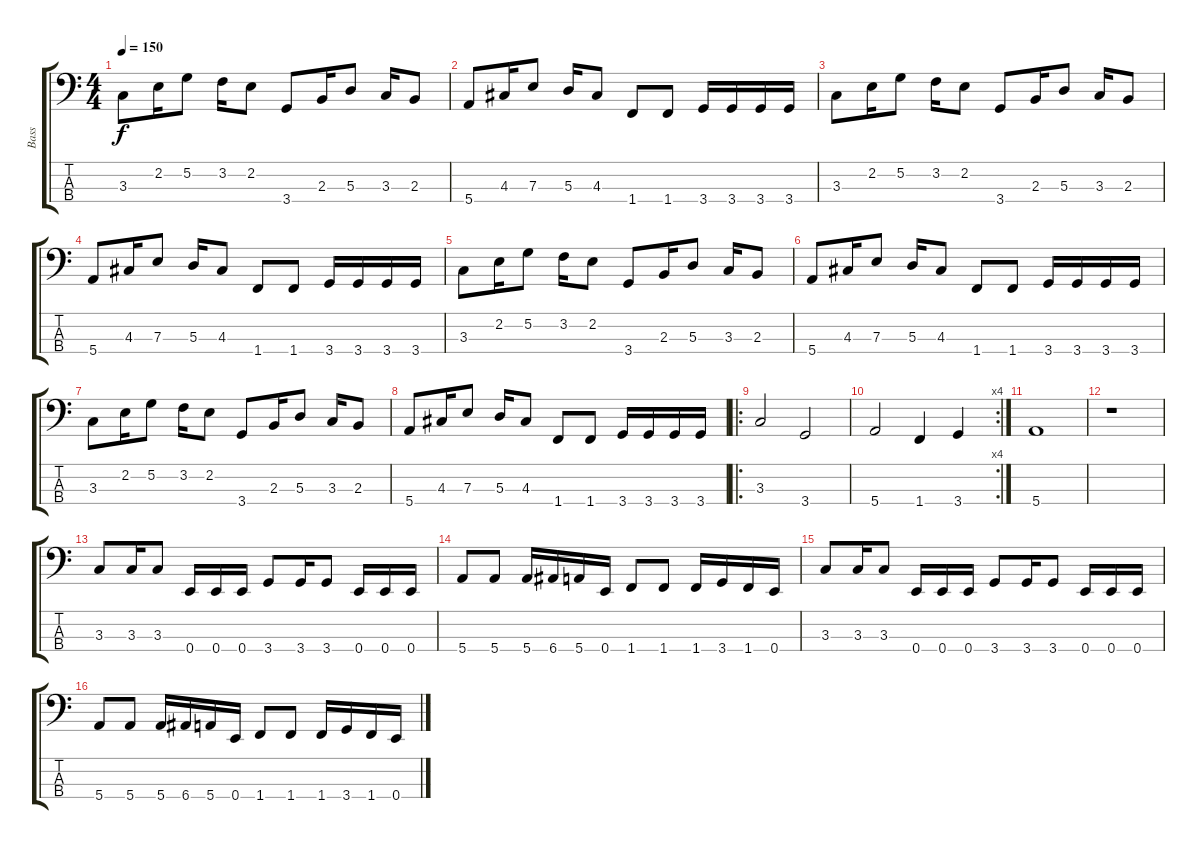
\track ("Bass" "Bass") {instrument electricbasspick}
\staff {score tabs}
\tuning (G2 D2 A1 E1) {hide}
\ts (4 4)
\tempo 150
\clef f4
\ks c
3.3.8{dy f} 2.2.16 5.2.8 3.2.16 2.2.8 3.4.8 2.3.16 5.3.8 3.3.16 2.3.8 |
5.4.8 4.3.16 7.3.8 5.3.16 4.3.8 1.4.8 1.4.8 3.4.16 3.4.16 3.4.16 3.4.16 |
3.3.8 2.2.16 5.2.8 3.2.16 2.2.8 3.4.8 2.3.16 5.3.8 3.3.16 2.3.8 |
5.4.8 4.3.16 7.3.8 5.3.16 4.3.8 1.4.8 1.4.8 3.4.16 3.4.16 3.4.16 3.4.16 |
3.3.8 2.2.16 5.2.8 3.2.16 2.2.8 3.4.8 2.3.16 5.3.8 3.3.16 2.3.8 |
5.4.8 4.3.16 7.3.8 5.3.16 4.3.8 1.4.8 1.4.8 3.4.16 3.4.16 3.4.16 3.4.16 |
3.3.8 2.2.16 5.2.8 3.2.16 2.2.8 3.4.8 2.3.16 5.3.8 3.3.16 2.3.8 |
5.4.8 4.3.16 7.3.8 5.3.16 4.3.8 1.4.8 1.4.8 3.4.16 3.4.16 3.4.16 3.4.16 |
\ro
3.3.2 3.4.2 |
\rc 4
5.4.2 1.4.4 3.4.4 |
5.4.1 |
r.1 |
3.3.8 3.3.16 3.3.8 0.4.16 0.4.16 0.4.16 3.4.8 3.4.16 3.4.8 0.4.16 0.4.16 0.4.16 |
5.4.8 5.4.8 5.4.16 6.4.16 5.4.16 0.4.16 1.4.8 1.4.8 1.4.16 3.4.16 1.4.16 0.4.16 |
3.3.8 3.3.16 3.3.8 0.4.16 0.4.16 0.4.16 3.4.8 3.4.16 3.4.8 0.4.16 0.4.16 0.4.16 |
5.4.8 5.4.8 5.4.16 6.4.16 5.4.16 0.4.16 1.4.8 1.4.8 1.4.16 3.4.16 1.4.16 0.4.16
